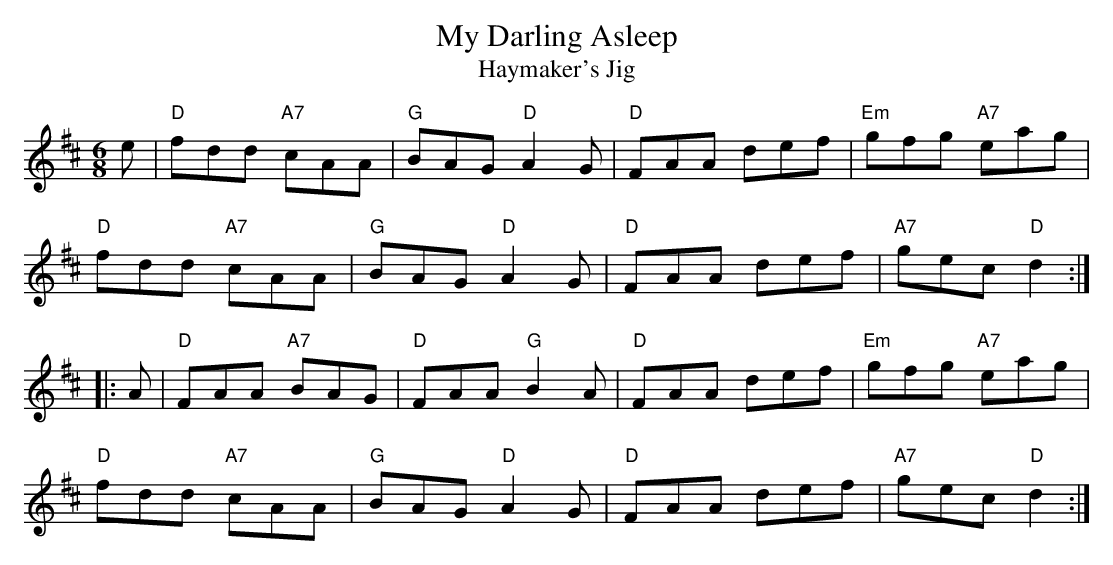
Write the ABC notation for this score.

X:1
T: My Darling Asleep
T: Haymaker's Jig
M: 6/8
L: 1/8
K: D
   e |\
"D"fdd "A7"cAA | "G"BAG "D"A2G | "D"FAA def | "Em"gfg "A7"eag |
"D"fdd "A7"cAA | "G"BAG "D"A2G | "D"FAA def | "A7"gec "D"d2 :|
|: A |\
"D"FAA "A7"BAG | "D"FAA "G"B2A | "D"FAA def | "Em"gfg "A7"eag |
"D"fdd "A7"cAA | "G"BAG "D"A2G | "D"FAA def | "A7"gec "D"d2 :|
